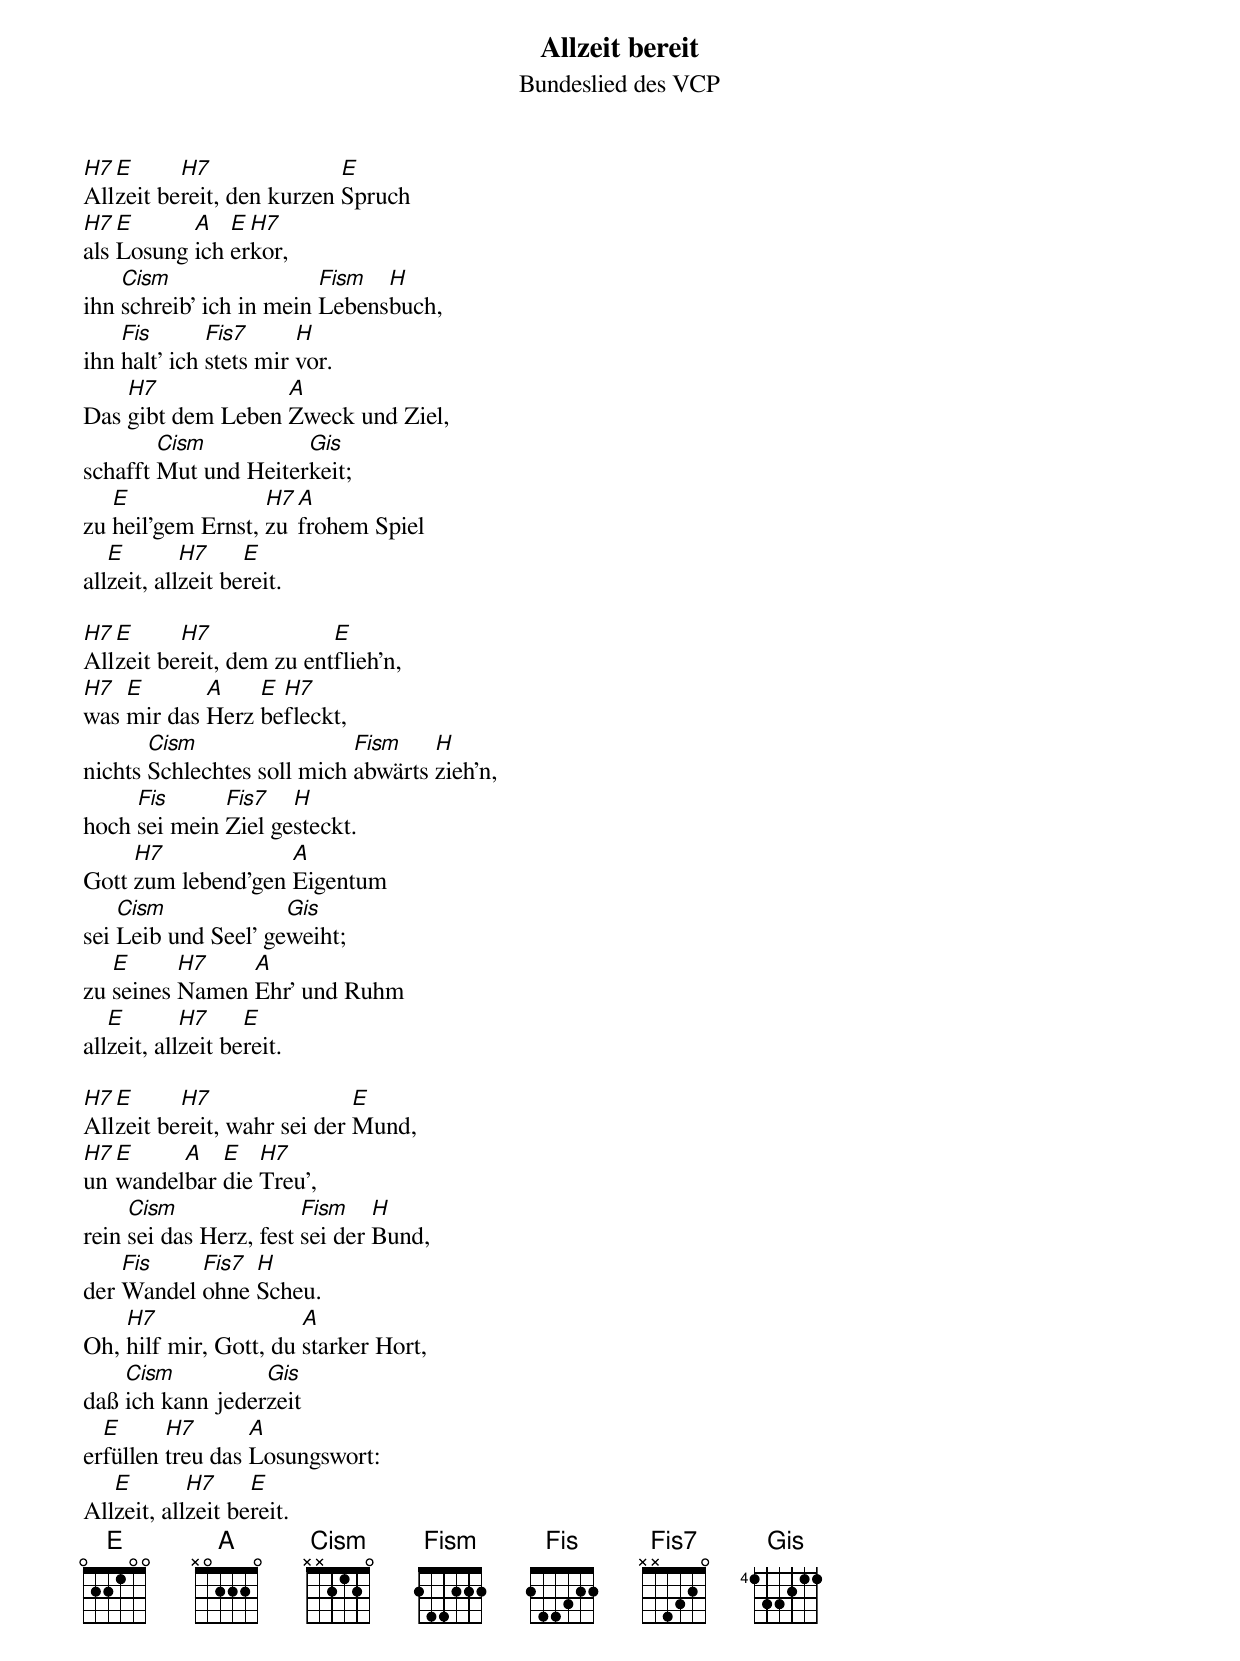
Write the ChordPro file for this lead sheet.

{t:Allzeit bereit}
{st:Bundeslied des VCP}

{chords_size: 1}
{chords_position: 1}
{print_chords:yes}
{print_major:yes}
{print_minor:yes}
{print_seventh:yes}
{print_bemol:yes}
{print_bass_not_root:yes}
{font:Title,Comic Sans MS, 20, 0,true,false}
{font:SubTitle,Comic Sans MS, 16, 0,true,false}
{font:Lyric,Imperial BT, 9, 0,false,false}
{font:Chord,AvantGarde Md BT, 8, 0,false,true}
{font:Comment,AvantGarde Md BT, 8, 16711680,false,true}
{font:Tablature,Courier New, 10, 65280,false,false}
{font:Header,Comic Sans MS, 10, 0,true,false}
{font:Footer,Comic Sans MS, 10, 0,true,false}
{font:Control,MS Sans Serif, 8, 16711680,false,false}
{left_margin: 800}
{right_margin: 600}
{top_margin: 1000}
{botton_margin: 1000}
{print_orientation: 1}


[H7]All[E]zeit be[H7]reit, den kurzen [E]Spruch
[H7]als [E]Losung [A]ich [E]er[H7]kor,
ihn [Cism]schreib' ich in mein [Fism]Lebens[H]buch,
ihn [Fis]halt' ich [Fis7]stets mir [H]vor.
Das [H7]gibt dem Leben [A]Zweck und Ziel,
schafft [Cism]Mut und Heiter[Gis]keit;
zu [E]heil'gem Ernst, [H7]zu [A]frohem Spiel
all[E]zeit, all[H7]zeit be[E]reit.

[H7]All[E]zeit be[H7]reit, dem zu ent[E]flieh'n,
[H7]was [E]mir das [A]Herz [E]be[H7]fleckt,
nichts [Cism]Schlechtes soll mich [Fism]abwärts [H]zieh'n,
hoch [Fis]sei mein [Fis7]Ziel ge[H]steckt.
Gott [H7]zum lebend'gen [A]Eigentum
sei [Cism]Leib und Seel' ge[Gis]weiht;
zu [E]seines [H7]Namen [A]Ehr' und Ruhm
all[E]zeit, all[H7]zeit be[E]reit.

[H7]All[E]zeit be[H7]reit, wahr sei der [E]Mund,
[H7]un[E]wandel[A]bar [E]die [H7]Treu',
rein [Cism]sei das Herz, fest [Fism]sei der [H]Bund,
der [Fis]Wandel [Fis7]ohne [H]Scheu.
Oh, [H7]hilf mir, Gott, du [A]starker Hort,
daß [Cism]ich kann jeder[Gis]zeit
er[E]füllen [H7]treu das [A]Losungswort:
All[E]zeit, all[H7]zeit be[E]reit.
